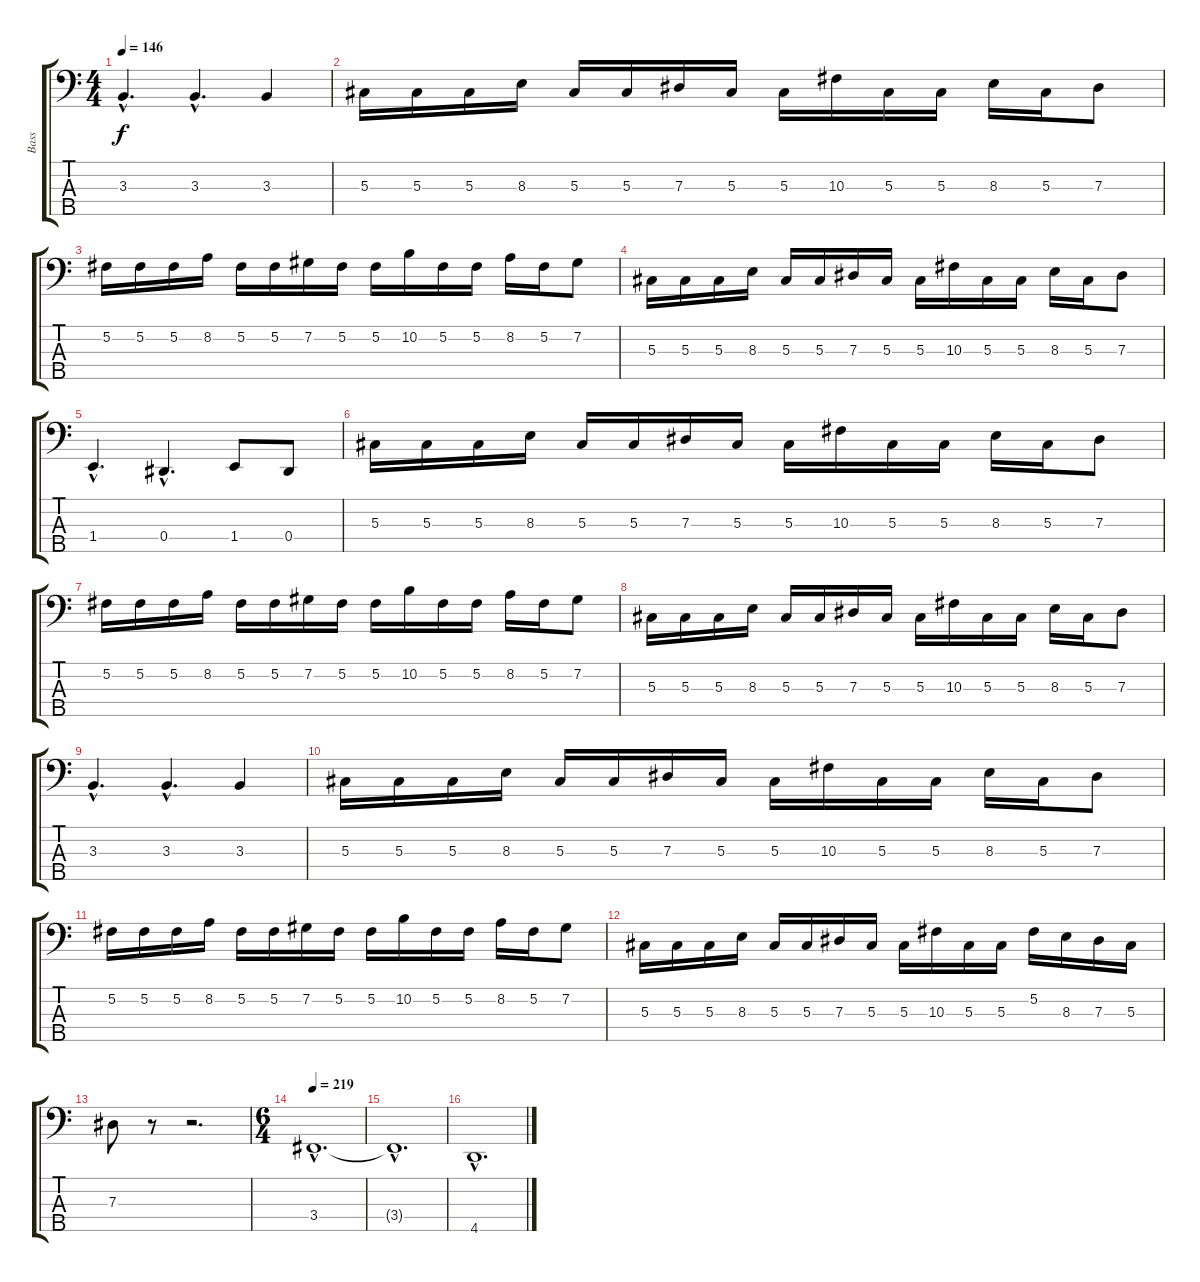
\track ("Bass" "Bass") {instrument electricbassfinger}
\staff {score tabs}
\tuning (Gb2 Db2 Ab1 Eb1 Bb0) {hide}
\ts (4 4)
\tempo 146
\clef f4
\ks c
3.3{hac}.4{d dy f} 3.3{hac}.4{d} 3.3.4 |
5.3.16 5.3.16 5.3.16 8.3.16 5.3.16 5.3.16 7.3.16 5.3.16 5.3.16 10.3.16 5.3.16 5.3.16 8.3.16 5.3.16 7.3.8 |
5.2.16 5.2.16 5.2.16 8.2.16 5.2.16 5.2.16 7.2.16 5.2.16 5.2.16 10.2.16 5.2.16 5.2.16 8.2.16 5.2.16 7.2.8 |
5.3.16 5.3.16 5.3.16 8.3.16 5.3.16 5.3.16 7.3.16 5.3.16 5.3.16 10.3.16 5.3.16 5.3.16 8.3.16 5.3.16 7.3.8 |
1.4{hac}.4{d} 0.4{hac}.4{d} 1.4.8 0.4.8 |
5.3.16 5.3.16 5.3.16 8.3.16 5.3.16 5.3.16 7.3.16 5.3.16 5.3.16 10.3.16 5.3.16 5.3.16 8.3.16 5.3.16 7.3.8 |
5.2.16 5.2.16 5.2.16 8.2.16 5.2.16 5.2.16 7.2.16 5.2.16 5.2.16 10.2.16 5.2.16 5.2.16 8.2.16 5.2.16 7.2.8 |
5.3.16 5.3.16 5.3.16 8.3.16 5.3.16 5.3.16 7.3.16 5.3.16 5.3.16 10.3.16 5.3.16 5.3.16 8.3.16 5.3.16 7.3.8 |
3.3{hac}.4{d} 3.3{hac}.4{d} 3.3.4 |
5.3.16 5.3.16 5.3.16 8.3.16 5.3.16 5.3.16 7.3.16 5.3.16 5.3.16 10.3.16 5.3.16 5.3.16 8.3.16 5.3.16 7.3.8 |
5.2.16 5.2.16 5.2.16 8.2.16 5.2.16 5.2.16 7.2.16 5.2.16 5.2.16 10.2.16 5.2.16 5.2.16 8.2.16 5.2.16 7.2.8 |
5.3.16 5.3.16 5.3.16 8.3.16 5.3.16 5.3.16 7.3.16 5.3.16 5.3.16 10.3.16 5.3.16 5.3.16 5.2.16 8.3.16 7.3.16 5.3.16 |
7.3.8 r.8 r.2{d} |
\ts (6 4)
\tempo 219
3.4{hac}.1{d} |
3.4{hac t}.1{d} |
4.5{hac}.1{d}
